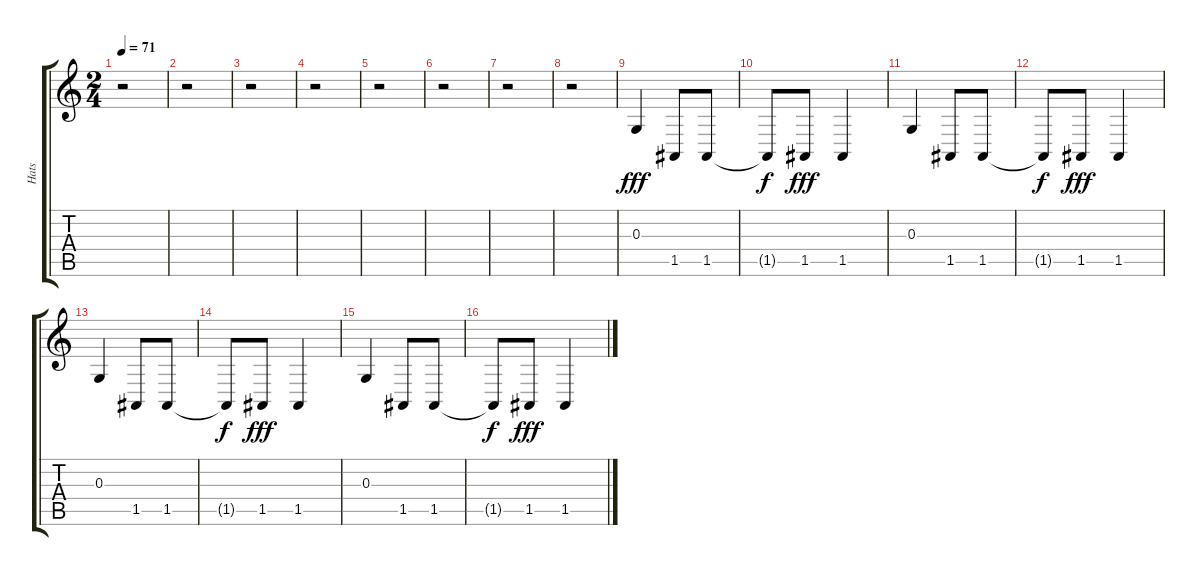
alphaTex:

\track ("Hats" "Hats") {instrument acousticgrandpiano}
\staff {score tabs}
\tuning (E4 B3 G3 D3 A2 E2) {hide}
\ts (2 4)
\tempo 71
\clef g2
\ks c
r.2{dy fff} |
r.2 |
r.2 |
r.2 |
r.2 |
r.2 |
r.2 |
r.2 |
0.3.4 1.5.8 1.5.8 |
1.5{t}.8{dy f} 1.5.8{dy fff} 1.5.4 |
0.3.4 1.5.8 1.5.8 |
1.5{t}.8{dy f} 1.5.8{dy fff} 1.5.4 |
0.3.4 1.5.8 1.5.8 |
1.5{t}.8{dy f} 1.5.8{dy fff} 1.5.4 |
0.3.4 1.5.8 1.5.8 |
1.5{t}.8{dy f} 1.5.8{dy fff} 1.5.4
